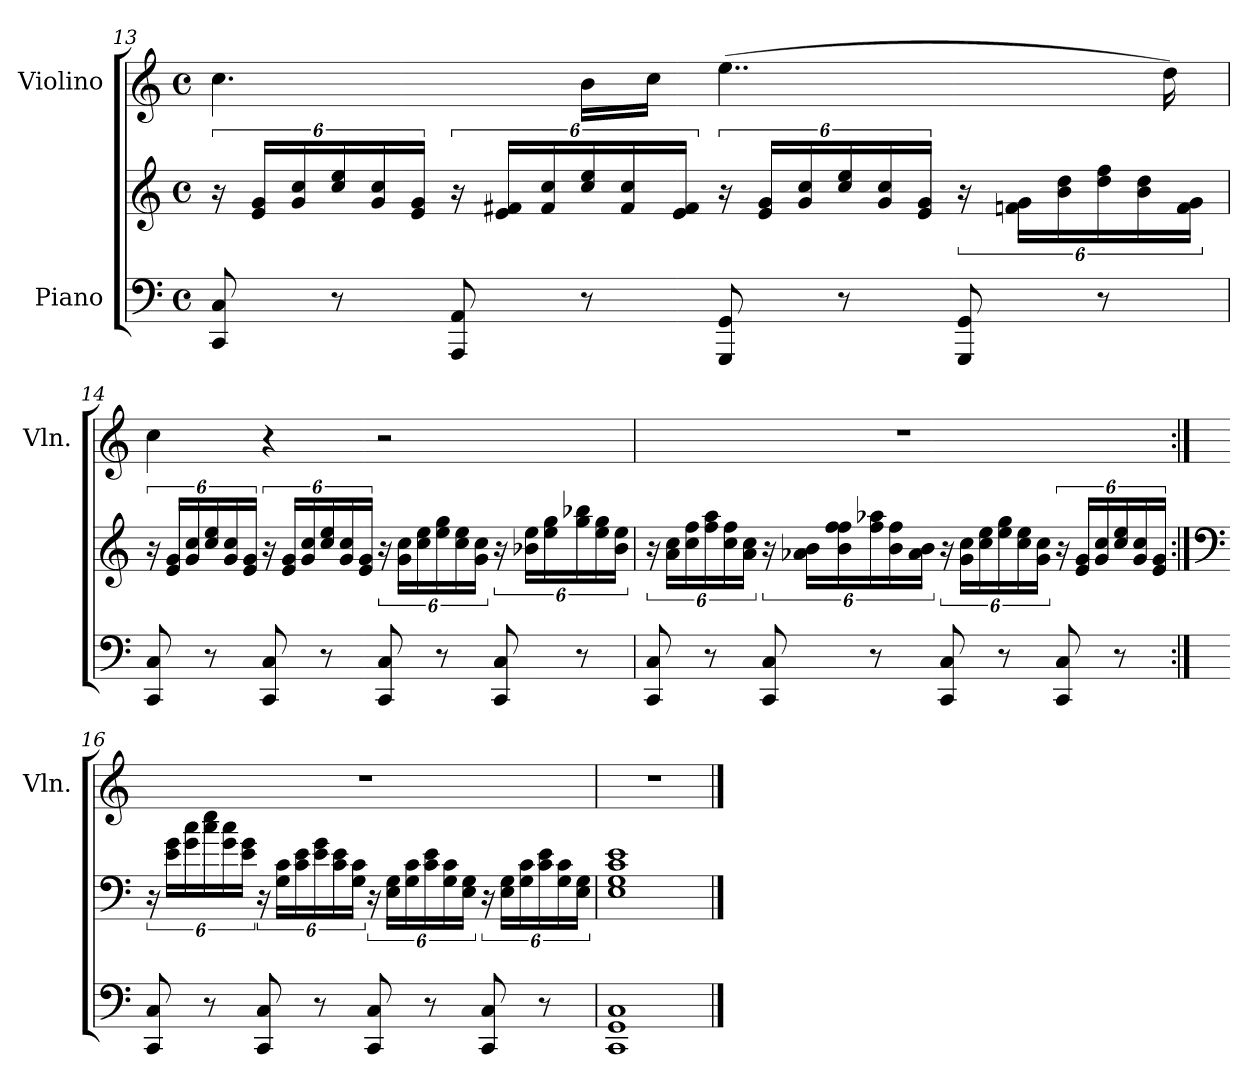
**kern	**kern	**kern
*part2	*part2	*part1
*staff3	*staff2	*staff1
*I"Piano	*	*I"Violino
*	*	*I'Vln.
!!LO:LB:g=z
*clefF4	*clefG2	*clefG2
*k[]	*k[]	*k[]
*M4/4	*M4/4	*M4/4
*met(c)	*met(c)	*met(c)
=13	=13	=13
8CC/ 8C/	24r	4.cc\
.	24e/ 24g/LL	.
.	24g/ 24cc/	.
8r	24cc/ 24ee/	.
.	24g/ 24cc/	.
.	24e/ 24g/JJ	.
8AAA/ 8AA/	24r	.
.	24e/ 24f#X/LL	.
.	24f#/ 24cc/	.
8r	24cc/ 24ee/	16b\LL
.	24f#/ 24cc/	.
.	.	16cc\JJ
.	24e/ 24f#/JJ	.
8GGG/ 8GG/	24r	(>4..ee\
.	24e/ 24g/LL	.
.	24g/ 24cc/	.
8r	24cc/ 24ee/	.
.	24g/ 24cc/	.
.	24e/ 24g/JJ	.
8GGG/ 8GG/	24r	.
.	24fn\ 24g\LL	.
.	24b\ 24dd\	.
8r	24dd\ 24ff\	.
.	24b\ 24dd\	.
.	.	16dd\)
.	24f\ 24g\JJ	.
=14	=14	=14
8CC/ 8C/	24r	4cc\
.	24e/ 24g/LL	.
.	24g/ 24cc/	.
8r	24cc/ 24ee/	.
.	24g/ 24cc/	.
.	24e/ 24g/JJ	.
8CC/ 8C/	24r	4r
.	24e/ 24g/LL	.
.	24g/ 24cc/	.
8r	24cc/ 24ee/	.
.	24g/ 24cc/	.
.	24e/ 24g/JJ	.
8CC/ 8C/	24r	2r
.	24g\ 24cc\LL	.
.	24cc\ 24ee\	.
8r	24ee\ 24gg\	.
.	24cc\ 24ee\	.
.	24g\ 24cc\JJ	.
8CC/ 8C/	24r	.
.	24b-X\ 24ee\LL	.
.	24ee\ 24gg\	.
8r	24gg\ 24bb-X\	.
.	24ee\ 24gg\	.
.	24b-\ 24ee\JJ	.
!!LO:LB:g=z
=15	=15	=15
8CC/ 8C/	24r	1r
.	24a\ 24cc\LL	.
.	24cc\ 24ff\	.
8r	24ff\ 24aa\	.
.	24cc\ 24ff\	.
.	24a\ 24cc\JJ	.
8CC/ 8C/	24r	.
.	24a-X\ 24b\LL	.
.	24b\ 24ff\ 24ff\	.
8r	24ff\ 24aa-X\	.
.	24b\ 24ff\	.
.	24a-\ 24b\JJ	.
8CC/ 8C/	24r	.
.	24g\ 24cc\LL	.
.	24cc\ 24ee\	.
8r	24ee\ 24gg\	.
.	24cc\ 24ee\	.
.	24g\ 24cc\JJ	.
8CC/ 8C/	24r	.
.	24e/ 24g/LL	.
.	24g/ 24cc/	.
8r	24cc/ 24ee/	.
.	24g/ 24cc/	.
.	24e/ 24g/JJ	.
=16:|!	=16:|!	=16:|!
*	*clefF4	*
8CC/ 8C/	24r	1r
.	24e\ 24g\LL	.
.	24g\ 24cc\	.
8r	24cc\ 24ee\	.
.	24g\ 24cc\	.
.	24e\ 24g\JJ	.
8CC/ 8C/	24r	.
.	24G\ 24c\LL	.
.	24c\ 24e\	.
8r	24e\ 24g\	.
.	24c\ 24e\	.
.	24G\ 24c\JJ	.
8CC/ 8C/	24r	.
.	24E\ 24G\LL	.
.	24G\ 24c\	.
8r	24c\ 24e\	.
.	24G\ 24c\	.
.	24E\ 24G\JJ	.
8CC/ 8C/	24r	.
.	24E\ 24G\LL	.
.	24G\ 24c\	.
8r	24c\ 24e\	.
.	24G\ 24c\	.
.	24E\ 24G\JJ	.
=17	=17	=17
1CC 1GG 1C	1E 1G 1c 1e	1r
==	==	==
*-	*-	*-
